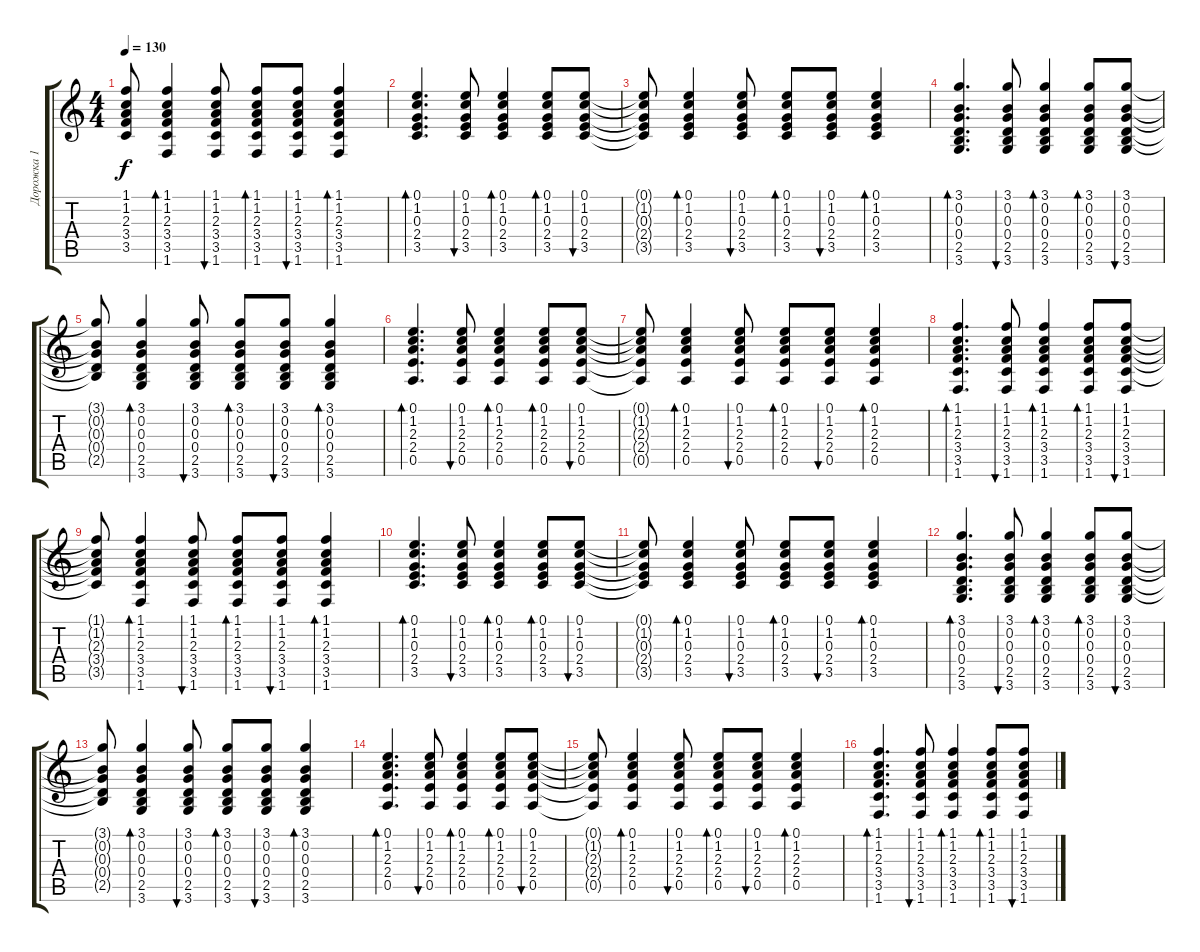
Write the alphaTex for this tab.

\track ("Дорожка 1" "Дорожка 1") {instrument acousticguitarsteel}
\staff {score tabs}
\tuning (E4 B3 G3 D3 A2 E2) {hide}
\ts (4 4)
\tempo 130
\clef g2
\ks c
(1.1{t} 1.2{t} 2.3{t} 3.4{t} 3.5{t}).8{dy f} (1.1 1.2 2.3 3.4 3.5 1.6).4{bd 60} (1.1 1.2 2.3 3.4 3.5 1.6).8{bu 60} (1.1 1.2 2.3 3.4 3.5 1.6).8{bd 60} (1.1 1.2 2.3 3.4 3.5 1.6).8{bu 60} (1.1 1.2 2.3 3.4 3.5 1.6).4{bd 60} |
(0.1 1.2 0.3 2.4 3.5).4{d bd 60} (0.1 1.2 0.3 2.4 3.5).8{bu 60} (0.1 1.2 0.3 2.4 3.5).4{bd 60} (0.1 1.2 0.3 2.4 3.5).8{bd 60} (0.1 1.2 0.3 2.4 3.5).8{bu 60} |
(0.1{t} 1.2{t} 0.3{t} 2.4{t} 3.5{t}).8 (0.1 1.2 0.3 2.4 3.5).4{bd 60} (0.1 1.2 0.3 2.4 3.5).8{bu 60} (0.1 1.2 0.3 2.4 3.5).8{bd 60} (0.1 1.2 0.3 2.4 3.5).8{bu 60} (0.1 1.2 0.3 2.4 3.5).4{bd 60} |
(3.1 0.2 0.3 0.4 2.5 3.6).4{d bd 60} (3.1 0.2 0.3 0.4 2.5 3.6).8{bu 60} (3.1 0.2 0.3 0.4 2.5 3.6).4{bd 60} (3.1 0.2 0.3 0.4 2.5 3.6).8{bd 60} (3.1 0.2 0.3 0.4 2.5 3.6).8{bu 60} |
(3.1{t} 0.2{t} 0.3{t} 0.4{t} 2.5{t}).8 (3.1 0.2 0.3 0.4 2.5 3.6).4{bd 60} (3.1 0.2 0.3 0.4 2.5 3.6).8{bu 60} (3.1 0.2 0.3 0.4 2.5 3.6).8{bd 60} (3.1 0.2 0.3 0.4 2.5 3.6).8{bu 60} (3.1 0.2 0.3 0.4 2.5 3.6).4{bd 60} |
(0.1 1.2 2.3 2.4 0.5).4{d bd 60} (0.1 1.2 2.3 2.4 0.5).8{bu 60} (0.1 1.2 2.3 2.4 0.5).4{bd 60} (0.1 1.2 2.3 2.4 0.5).8{bd 60} (0.1 1.2 2.3 2.4 0.5).8{bu 60} |
(0.1{t} 1.2{t} 2.3{t} 2.4{t} 0.5{t}).8 (0.1 1.2 2.3 2.4 0.5).4{bd 60} (0.1 1.2 2.3 2.4 0.5).8{bu 60} (0.1 1.2 2.3 2.4 0.5).8{bd 60} (0.1 1.2 2.3 2.4 0.5).8{bu 60} (0.1 1.2 2.3 2.4 0.5).4{bd 60} |
(1.1 1.2 2.3 3.4 3.5 1.6).4{d bd 60} (1.1 1.2 2.3 3.4 3.5 1.6).8{bu 60} (1.1 1.2 2.3 3.4 3.5 1.6).4{bd 60} (1.1 1.2 2.3 3.4 3.5 1.6).8{bd 60} (1.1 1.2 2.3 3.4 3.5 1.6).8{bu 60} |
(1.1{t} 1.2{t} 2.3{t} 3.4{t} 3.5{t}).8 (1.1 1.2 2.3 3.4 3.5 1.6).4{bd 60} (1.1 1.2 2.3 3.4 3.5 1.6).8{bu 60} (1.1 1.2 2.3 3.4 3.5 1.6).8{bd 60} (1.1 1.2 2.3 3.4 3.5 1.6).8{bu 60} (1.1 1.2 2.3 3.4 3.5 1.6).4{bd 60} |
(0.1 1.2 0.3 2.4 3.5).4{d bd 60} (0.1 1.2 0.3 2.4 3.5).8{bu 60} (0.1 1.2 0.3 2.4 3.5).4{bd 60} (0.1 1.2 0.3 2.4 3.5).8{bd 60} (0.1 1.2 0.3 2.4 3.5).8{bu 60} |
(0.1{t} 1.2{t} 0.3{t} 2.4{t} 3.5{t}).8 (0.1 1.2 0.3 2.4 3.5).4{bd 60} (0.1 1.2 0.3 2.4 3.5).8{bu 60} (0.1 1.2 0.3 2.4 3.5).8{bd 60} (0.1 1.2 0.3 2.4 3.5).8{bu 60} (0.1 1.2 0.3 2.4 3.5).4{bd 60} |
(3.1 0.2 0.3 0.4 2.5 3.6).4{d bd 60} (3.1 0.2 0.3 0.4 2.5 3.6).8{bu 60} (3.1 0.2 0.3 0.4 2.5 3.6).4{bd 60} (3.1 0.2 0.3 0.4 2.5 3.6).8{bd 60} (3.1 0.2 0.3 0.4 2.5 3.6).8{bu 60} |
(3.1{t} 0.2{t} 0.3{t} 0.4{t} 2.5{t}).8 (3.1 0.2 0.3 0.4 2.5 3.6).4{bd 60} (3.1 0.2 0.3 0.4 2.5 3.6).8{bu 60} (3.1 0.2 0.3 0.4 2.5 3.6).8{bd 60} (3.1 0.2 0.3 0.4 2.5 3.6).8{bu 60} (3.1 0.2 0.3 0.4 2.5 3.6).4{bd 60} |
(0.1 1.2 2.3 2.4 0.5).4{d bd 60} (0.1 1.2 2.3 2.4 0.5).8{bu 60} (0.1 1.2 2.3 2.4 0.5).4{bd 60} (0.1 1.2 2.3 2.4 0.5).8{bd 60} (0.1 1.2 2.3 2.4 0.5).8{bu 60} |
(0.1{t} 1.2{t} 2.3{t} 2.4{t} 0.5{t}).8 (0.1 1.2 2.3 2.4 0.5).4{bd 60} (0.1 1.2 2.3 2.4 0.5).8{bu 60} (0.1 1.2 2.3 2.4 0.5).8{bd 60} (0.1 1.2 2.3 2.4 0.5).8{bu 60} (0.1 1.2 2.3 2.4 0.5).4{bd 60} |
(1.1 1.2 2.3 3.4 3.5 1.6).4{d bd 60} (1.1 1.2 2.3 3.4 3.5 1.6).8{bu 60} (1.1 1.2 2.3 3.4 3.5 1.6).4{bd 60} (1.1 1.2 2.3 3.4 3.5 1.6).8{bd 60} (1.1 1.2 2.3 3.4 3.5 1.6).8{bu 60}
